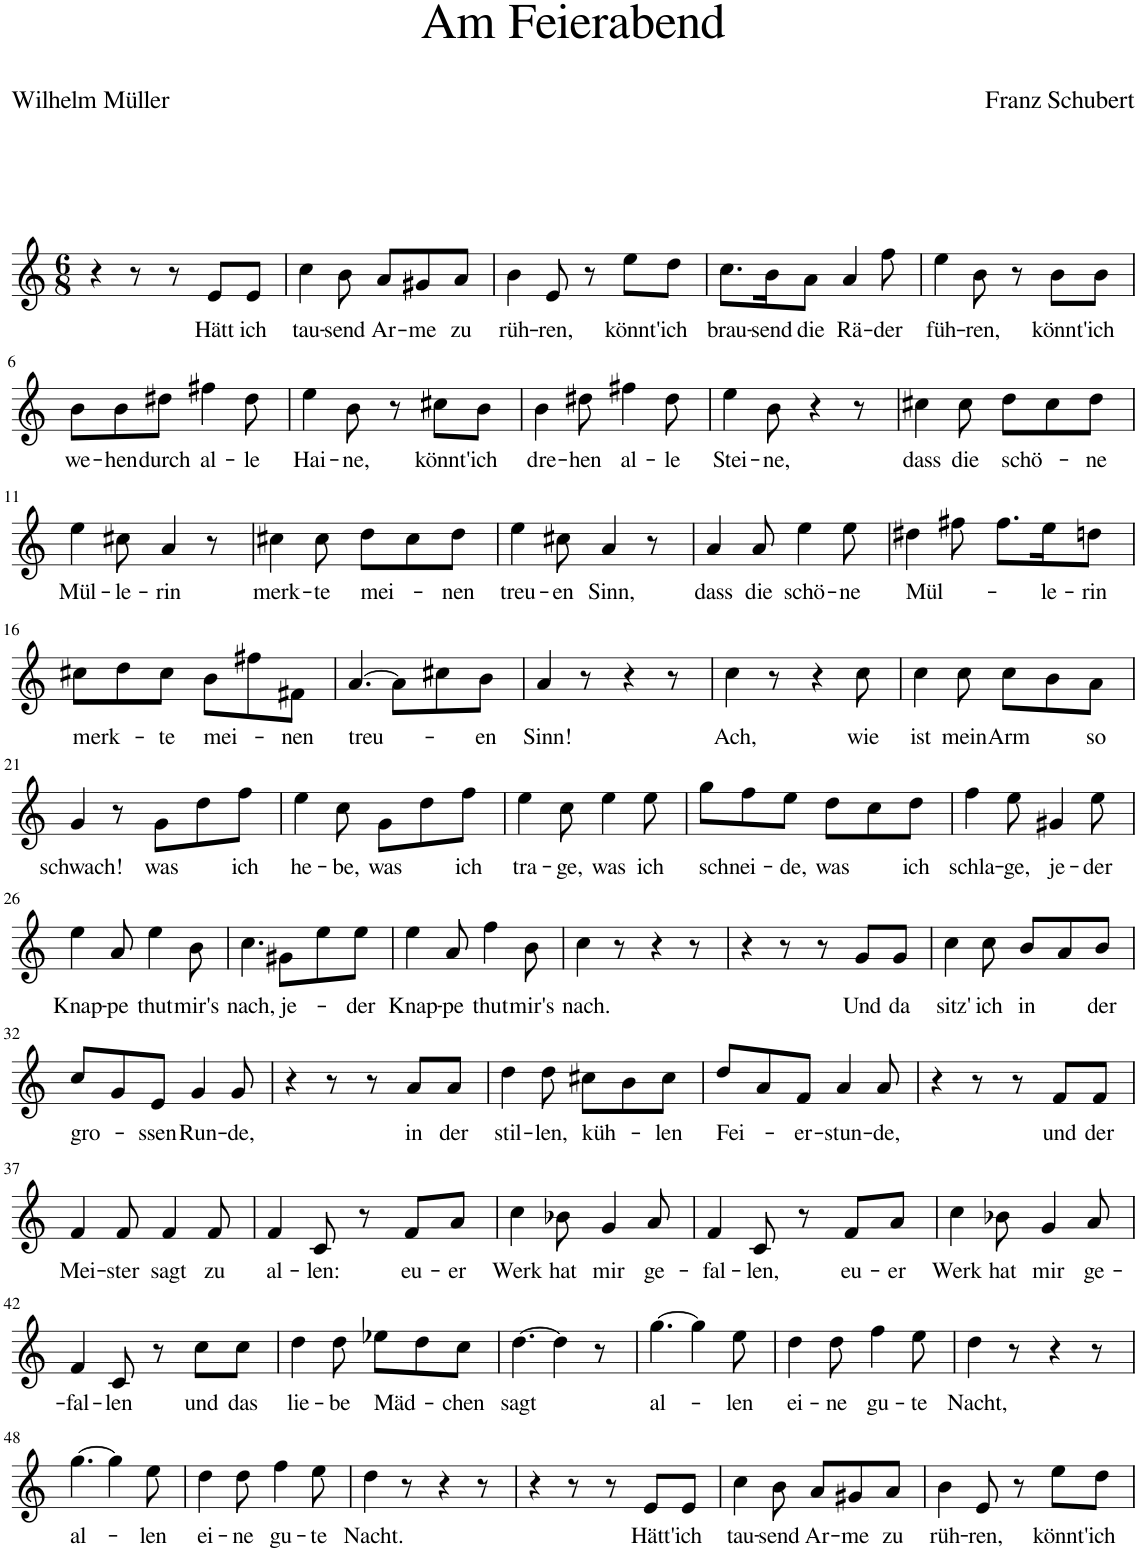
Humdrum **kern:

**kern	**text
*part1	*part1
*staff1	*staff1
*I"Piano	*
*I'Pno	*
*clefG2	*
*k[]	*
*M6/8	*
=1	=1
4r	.
8r	.
8r	.
!	!LO:LY:b
8e/L	Hätt
!	!LO:LY:b
8e/J	ich
=2	=2
!	!LO:LY:b
4cc\	tau-
!	!LO:LY:b
8b\	-send
!	!LO:LY:b
8a/L	Ar-
!	!LO:LY:b
8g#X/	-me
!	!LO:LY:b
8a/J	zu
=3	=3
!	!LO:LY:b
4b\	rüh-
!	!LO:LY:b
8e/	-ren,
8r	.
!	!LO:LY:b
8ee\L	könnt'
!	!LO:LY:b
8dd\J	ich
=4	=4
!	!LO:LY:b
8.cc\L	brau-
!	!LO:LY:b
16b\K	-send
!	!LO:LY:b
8a\J	die
!	!LO:LY:b
4a/	Rä-
!	!LO:LY:b
8ff\	-der
=5	=5
!	!LO:LY:b
4ee\	füh-
!	!LO:LY:b
8b\	-ren,
8r	.
!	!LO:LY:b
8b\L	könnt'
!	!LO:LY:b
8b\J	ich
!!LO:LB:g=z
=6	=6
!	!LO:LY:b
8b\L	we-
!	!LO:LY:b
8b\	-hen
!	!LO:LY:b
8dd#X\J	durch
!	!LO:LY:b
4ff#X\	al-
!	!LO:LY:b
8dd#\	-le
=7	=7
!	!LO:LY:b
4ee\	Hai-
!	!LO:LY:b
8b\	-ne,
8r	.
!	!LO:LY:b
8cc#X\L	könnt'
!	!LO:LY:b
8b\J	ich
=8	=8
!	!LO:LY:b
4b\	dre-
!	!LO:LY:b
8dd#X\	hen
!	!LO:LY:b
4ff#X\	al-
!	!LO:LY:b
8dd#\	-le
=9	=9
!	!LO:LY:b
4ee\	Stei-
!	!LO:LY:b
8b\	-ne,
4r	.
8r	.
=10	=10
!	!LO:LY:b
4cc#X\	dass
!	!LO:LY:b
8cc#\	die
!	!LO:LY:b
8dd\L	schö-
8cc#\	.
!	!LO:LY:b
8dd\J	-ne
!!LO:LB:g=z
=11	=11
!	!LO:LY:b
4ee\	Mül-
!	!LO:LY:b
8cc#X\	-le-
!	!LO:LY:b
4a/	-rin
8r	.
=12	=12
!	!LO:LY:b
4cc#X\	merk-
!	!LO:LY:b
8cc#\	-te
!	!LO:LY:b
8dd\L	mei-
8cc#\	.
!	!LO:LY:b
8dd\J	-nen
=13	=13
!	!LO:LY:b
4ee\	treu-
!	!LO:LY:b
8cc#X\	-en
!	!LO:LY:b
4a/	Sinn,
8r	.
=14	=14
!	!LO:LY:b
4a/	dass
!	!LO:LY:b
8a/	die
!	!LO:LY:b
4ee\	schö-
!	!LO:LY:b
8ee\	-ne
=15	=15
!	!LO:LY:b
4dd#X\	Mül-
8ff#X\	.
8.ff#\L	.
!	!LO:LY:b
16ee\K	-le-
!	!LO:LY:b
8ddn\J	-rin
!!LO:LB:g=z
=16	=16
!	!LO:LY:b
8cc#X\L	merk-
8dd\	.
!	!LO:LY:b
8cc#\J	-te
!	!LO:LY:b
8b\L	mei-
8ff#X\	.
!	!LO:LY:b
8f#X\J	-nen
=17	=17
!	!LO:LY:b
[4.a/	treu-
8a\L]	.
8cc#X\	.
!	!LO:LY:b
8b\J	-en
=18	=18
!	!LO:LY:b
4a/	Sinn!
8r	.
4r	.
8r	.
=19	=19
!	!LO:LY:b
4cc\	Ach,
8r	.
4r	.
!	!LO:LY:b
8cc\	wie
=20	=20
!	!LO:LY:b
4cc\	ist
!	!LO:LY:b
8cc\	mein
!	!LO:LY:b
8cc\L	Arm
8b\	.
!	!LO:LY:b
8a\J	so
!!LO:LB:g=z
=21	=21
!	!LO:LY:b
4g/	schwach!
8r	.
!	!LO:LY:b
8g\L	was
8dd\	.
!	!LO:LY:b
8ff\J	ich
=22	=22
!	!LO:LY:b
4ee\	he-
!	!LO:LY:b
8cc\	-be,
!	!LO:LY:b
8g\L	was
8dd\	.
!	!LO:LY:b
8ff\J	ich
=23	=23
!	!LO:LY:b
4ee\	tra-
!	!LO:LY:b
8cc\	-ge,
!	!LO:LY:b
4ee\	was
!	!LO:LY:b
8ee\	ich
=24	=24
!	!LO:LY:b
8gg\L	schnei-
8ff\	.
!	!LO:LY:b
8ee\J	-de,
!	!LO:LY:b
8dd\L	was
8cc\	.
!	!LO:LY:b
8dd\J	ich
=25	=25
!	!LO:LY:b
4ff\	schla-
!	!LO:LY:b
8ee\	-ge,
!	!LO:LY:b
4g#X/	je-
!	!LO:LY:b
8ee\	-der
!!LO:LB:g=z
=26	=26
!	!LO:LY:b
4ee\	Knap-
!	!LO:LY:b
8a/	-pe
!	!LO:LY:b
4ee\	thut
!	!LO:LY:b
8b\	mir's
=27	=27
!	!LO:LY:b
4.cc\	nach,
!	!LO:LY:b
8g#X\L	je-
8ee\	.
!	!LO:LY:b
8ee\J	-der
=28	=28
!	!LO:LY:b
4ee\	Knap-
!	!LO:LY:b
8a/	-pe
!	!LO:LY:b
4ff\	thut
!	!LO:LY:b
8b\	mir's
=29	=29
!	!LO:LY:b
4cc\	nach.
8r	.
4r	.
8r	.
=30	=30
4r	.
8r	.
8r	.
!	!LO:LY:b
8g/L	Und
!	!LO:LY:b
8g/J	da
=31	=31
!	!LO:LY:b
4cc\	sitz'
!	!LO:LY:b
8cc\	ich
!	!LO:LY:b
8b/L	in
8a/	.
!	!LO:LY:b
8b/J	der
!!LO:LB:g=z
=32	=32
!	!LO:LY:b
8cc/L	gro-
8g/	.
!	!LO:LY:b
8e/J	-ssen
!	!LO:LY:b
4g/	Run-
!	!LO:LY:b
8g/	-de,
=33	=33
4r	.
8r	.
8r	.
!	!LO:LY:b
8a/L	in
!	!LO:LY:b
8a/J	der
=34	=34
!	!LO:LY:b
4dd\	stil-
!	!LO:LY:b
8dd\	-len,
!	!LO:LY:b
8cc#X\L	küh-
8b\	.
!	!LO:LY:b
8cc#\J	-len
=35	=35
!	!LO:LY:b
8dd/L	Fei-
8a/	.
!	!LO:LY:b
8f/J	-er-
!	!LO:LY:b
4a/	-stun-
!	!LO:LY:b
8a/	-de,
=36	=36
4r	.
8r	.
8r	.
!	!LO:LY:b
8f/L	und
!	!LO:LY:b
8f/J	der
!!LO:LB:g=z
=37	=37
!	!LO:LY:b
4f/	Mei-
!	!LO:LY:b
8f/	-ster
!	!LO:LY:b
4f/	sagt
!	!LO:LY:b
8f/	zu
=38	=38
!	!LO:LY:b
4f/	al-
!	!LO:LY:b
8c/	-len:
8r	.
!	!LO:LY:b
8f/L	eu-
!	!LO:LY:b
8a/J	-er
=39	=39
!	!LO:LY:b
4cc\	Werk
!	!LO:LY:b
8b-X\	hat
!	!LO:LY:b
4g/	mir
!	!LO:LY:b
8a/	ge-
=40	=40
!	!LO:LY:b
4f/	-fal-
!	!LO:LY:b
8c/	-len,
8r	.
!	!LO:LY:b
8f/L	eu-
!	!LO:LY:b
8a/J	-er
=41	=41
!	!LO:LY:b
4cc\	Werk
!	!LO:LY:b
8b-X\	hat
!	!LO:LY:b
4g/	mir
!	!LO:LY:b
8a/	ge-
!!LO:LB:g=z
=42	=42
!	!LO:LY:b
4f/	-fal-
!	!LO:LY:b
8c/	-len
8r	.
!	!LO:LY:b
8cc\L	und
!	!LO:LY:b
8cc\J	das
=43	=43
!	!LO:LY:b
4dd\	lie-
!	!LO:LY:b
8dd\	-be
!	!LO:LY:b
8ee-X\L	Mäd-
8dd\	.
!	!LO:LY:b
8cc\J	-chen
=44	=44
!	!LO:LY:b
[4.dd\	sagt
4dd\]	.
8r	.
=45	=45
!	!LO:LY:b
[4.gg\	al-
4gg\]	.
!	!LO:LY:b
8ee\	-len
=46	=46
!	!LO:LY:b
4dd\	ei-
!	!LO:LY:b
8dd\	-ne
!	!LO:LY:b
4ff\	gu-
!	!LO:LY:b
8ee\	-te
=47	=47
!	!LO:LY:b
4dd\	Nacht,
8r	.
4r	.
8r	.
!!LO:LB:g=z
=48	=48
!	!LO:LY:b
[4.gg\	al-
4gg\]	.
!	!LO:LY:b
8ee\	-len
=49	=49
!	!LO:LY:b
4dd\	ei-
!	!LO:LY:b
8dd\	-ne
!	!LO:LY:b
4ff\	gu-
!	!LO:LY:b
8ee\	-te
=50	=50
!	!LO:LY:b
4dd\	Nacht.
8r	.
4r	.
8r	.
=51	=51
4r	.
8r	.
8r	.
!	!LO:LY:b
8e/L	Hätt'
!	!LO:LY:b
8e/J	ich
=52	=52
!	!LO:LY:b
4cc\	tau-
!	!LO:LY:b
8b\	-send
!	!LO:LY:b
8a/L	Ar-
!	!LO:LY:b
8g#X/	-me
!	!LO:LY:b
8a/J	zu
=53	=53
!	!LO:LY:b
4b\	rüh-
!	!LO:LY:b
8e/	-ren,
8r	.
!	!LO:LY:b
8ee\L	könnt'
!	!LO:LY:b
8dd\J	ich
=	=
*-	*-
